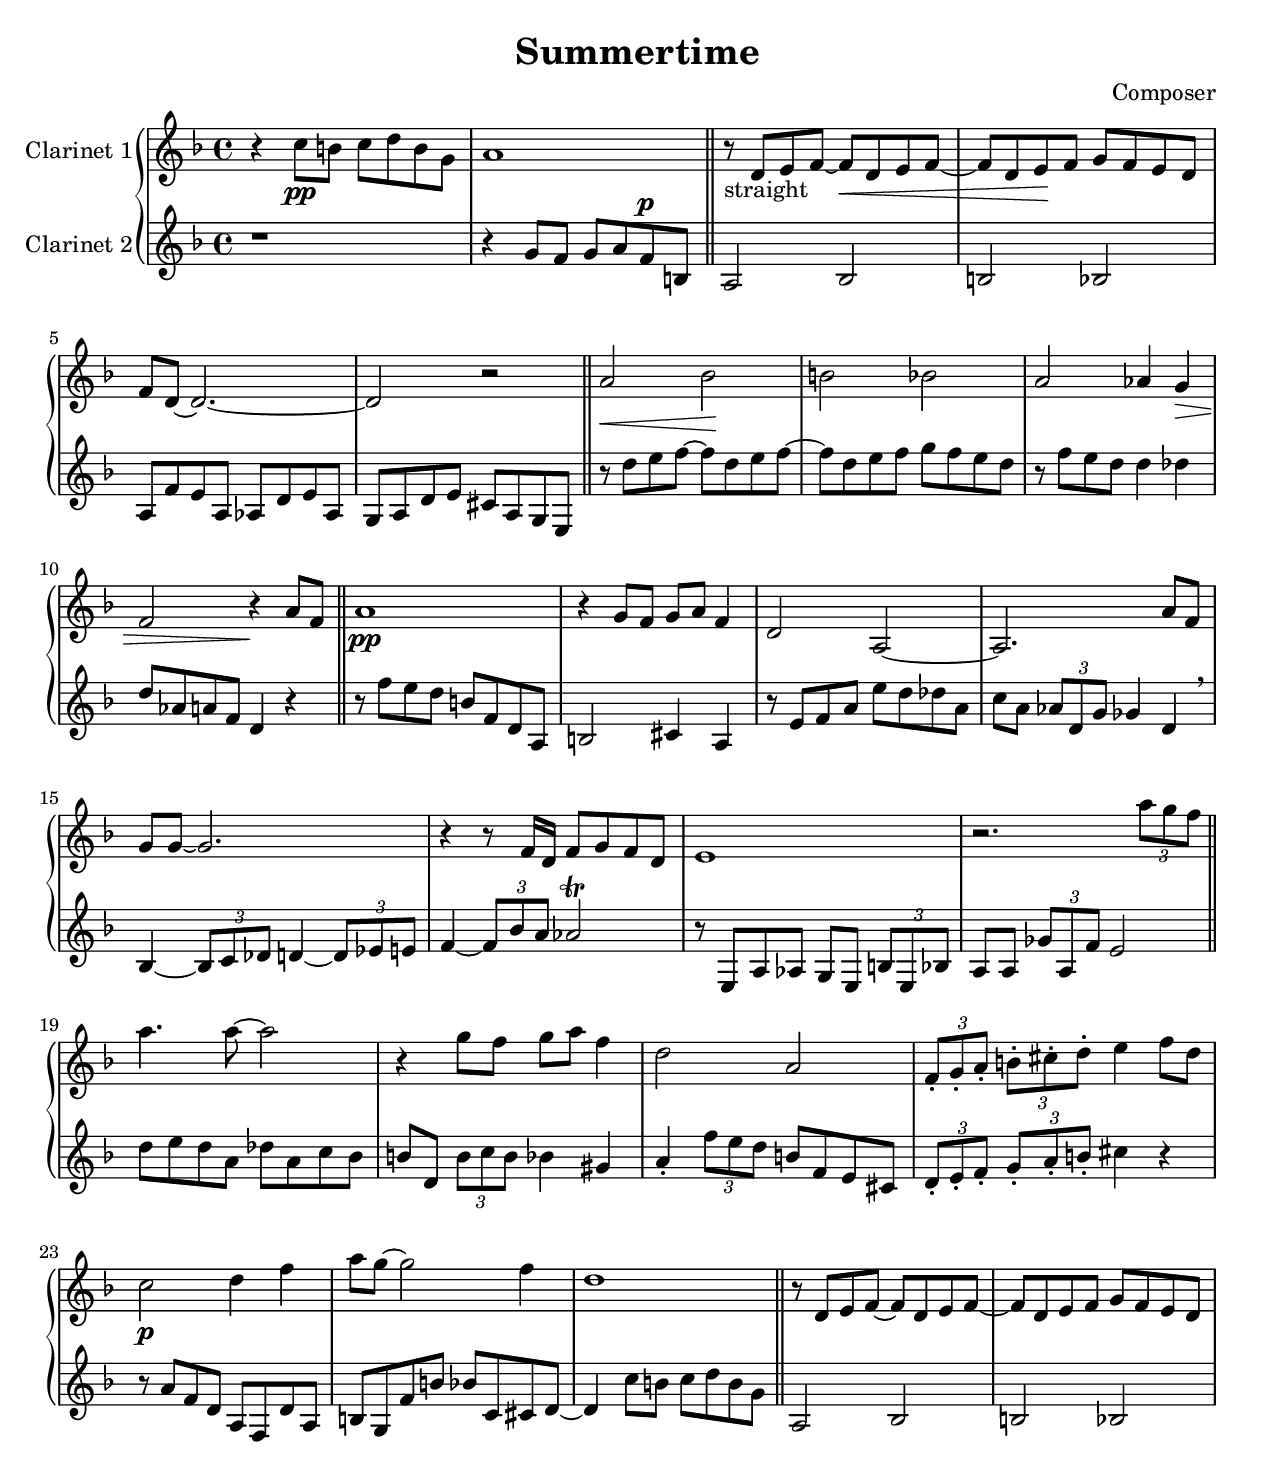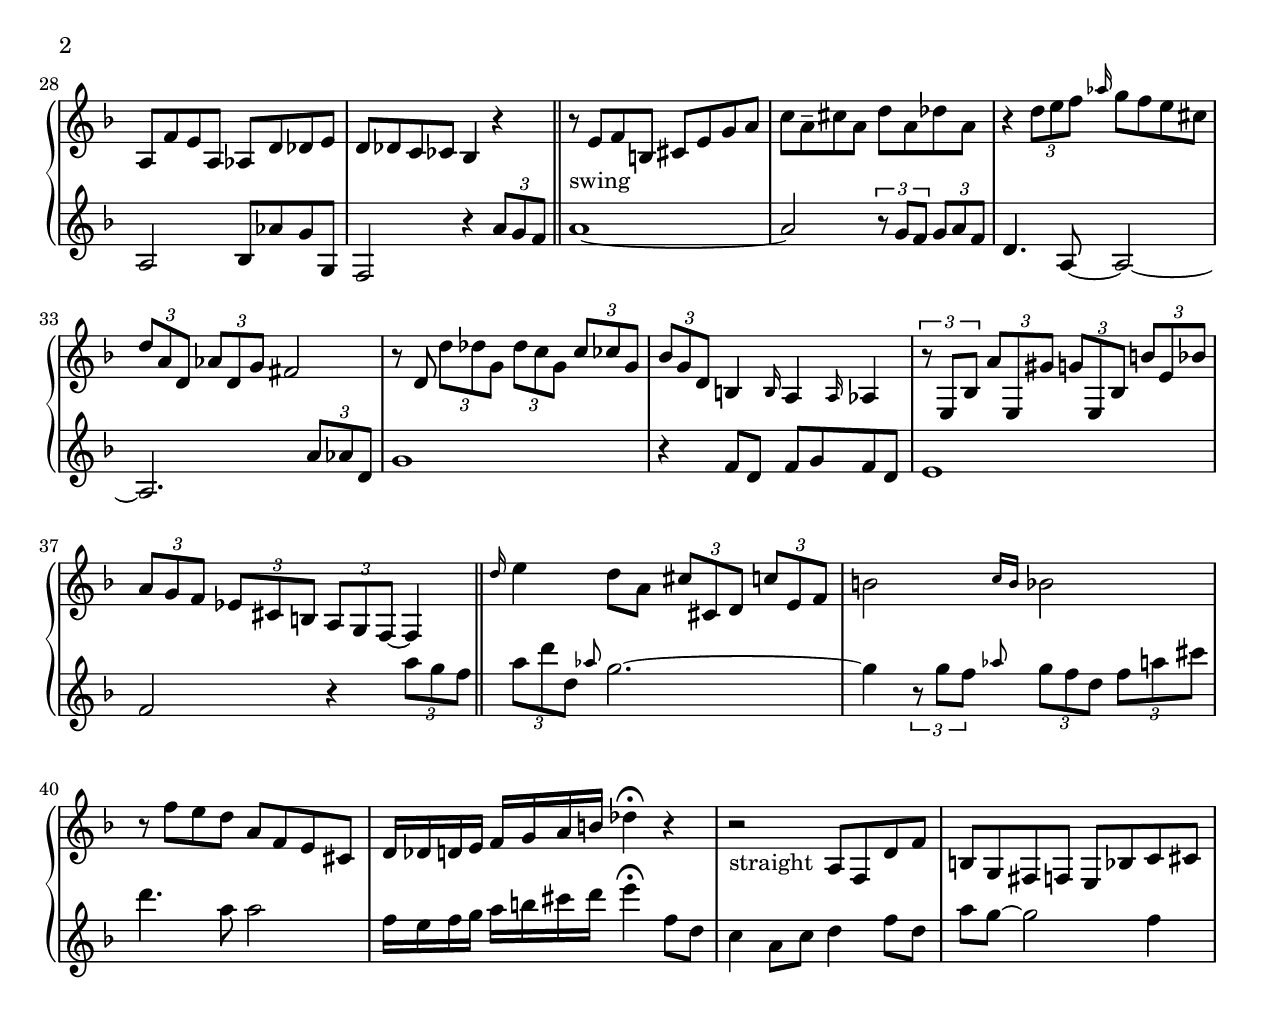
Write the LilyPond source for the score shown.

\header {
  title = "Summertime"
  composer = "Composer"
}

\paper {
  #(set-paper-size "letter")
  top-margin = 0.5\in
  bottom-margin = 1\in  
}

\score {
  \new GrandStaff <<
  \new Staff \with {
    instrumentName = \markup "Clarinet 1"
    }
    {
    %\tempo "Allegro" 4 = 120
    \key f \major

    \relative c'' {
    r4 c8\pp b c d b g
    a1
    \bar "||"
    r8-"straight" d, e f~ f\cr  d e f~
    f d e\! f g f e d
    f d~ d2.~
    d2 r
    \bar "||"
    a'\cr bes\! b bes
    a aes4 g\decr
    f2 r4\! a8 f
    \bar "||"
    a1\pp
    r4 g8 f g a f4
    d2 a~
    a2. a'8 f
    g g~ g2.
    r4 r8 f16 d f8 g f d
    e1
    r2. \tuplet 3/2 {a'8 g f}
    \bar "||"
    a4. a8~ a2
    r4 g8 f g a f4
    d2 a
    \tuplet 3/2 4 {f8-. g-. a-. b!-. cis-. d-.} e4 f8 d
    c2\p d4 f
    a8 g~ g2 f4
    d1
    \bar "||"
    r8 d, e f~ f d e f~
    f d e f g f e d
    a f' e a, aes d des e
    d des c ces bes4 r4
    \bar "||"
    r8-"swing" e f b,!
    cis e g a
    c a-- cis a d a des a
    r4 \tuplet 3/2 {d8 e f} \grace aes16 g8 f e cis
    \tuplet 3/2 4 {d8 a d, aes' d, g} fis2
    r8 d \tuplet 3/2 4 {d'8 des g, des' c g c ces g}
    \tuplet 3/2 {bes g d} b4 \grace b16 a4 \grace a16 aes4
    \tuplet 3/2 4 {r8 e bes' a' e, gis' g! e, bes' b' e, bes'}
    \tuplet 3/2 4 {a8 g f ees cis b! a g f~} f4
    \bar "||"
    \grace d''16 e4 d8 a \tuplet 3/2 4 {cis8 cis, d c'! e, f}
    b!2 \grace {c16 b} bes2
    r8 f' e d a f e cis
    d16 des d! e f g a b! des4\fermata r
    r2-"straight" a,8 f d' f
    b,! g fis f! e bes' c cis

  }}
  \new Staff \with {
    instrumentName = \markup "Clarinet 2"
    }
    { 
      \key f \major

    \relative c'' {
    r1
    r4
    g8 f g a f^\p b,
    a2 bes2
    b2 bes2
    a8 f' e a, aes d e aes,
    g a d e cis a g e
    r8 d'' e f~ f d e f~
    f d e f g f e d
    r f e d d4 des
    d8 aes a f d4 r
    r8 f' e d b f d a
    b2 cis4 a
    r8 e' f a e' d des a
    c a \tuplet 3/2 {aes d, g} ges4 d \breathe
    bes~ \tuplet 3/2 {bes8 c des} d4~ \tuplet 3/2 {d8 ees e!}
    f4~ \tuplet 3/2 {f8 bes a} aes2 \trill
    r8 e, a aes g e \tuplet 3/2 {b'8 e, bes'}
    a8 a \tuplet 3/2 {ges'8 a, f'} e2
    d'8 e d a des a c bes
    b! d, \tuplet 3/2 {b'8 c b} bes4 gis
    a4-. \tuplet 3/2 {f'8 e d} b!8 f e cis
    \tuplet 3/2 4 {d8-. e-. f-. g-. a-. b!-.} cis4 r
    r8 a f d a f d' a
    b g f' b bes c, cis d~
    d4 c'8 b c d b g
    a,2 bes
    b! bes
    a bes8 aes' g g,
    f2 r4 \tuplet 3/2 {a'8 g f}
    a1~
    a2 \tuplet 3/2 4 {r8 g f g a f}
    d4. a8~ a2~
    a2. \tuplet 3/2 {a'8 aes d,}
    g1
    r4 f8 d f g f d
    e1
    f2 r4 \tuplet 3/2 {a'8 g f}
    \tuplet 3/2 {a8 d d,} \grace aes' g2.~
    g4 \tuplet 3/2 {r8 g f} \grace aes \tuplet 3/2 4 {g f d f a cis}
    d4. a8 a2
    f16 e f g a b! cis d e4 \fermata f,8 d
    c4 a8 c d4 f8 d
    a' g~ g2 f4
  }}
>>

  \layout {}
  \midi {}
}